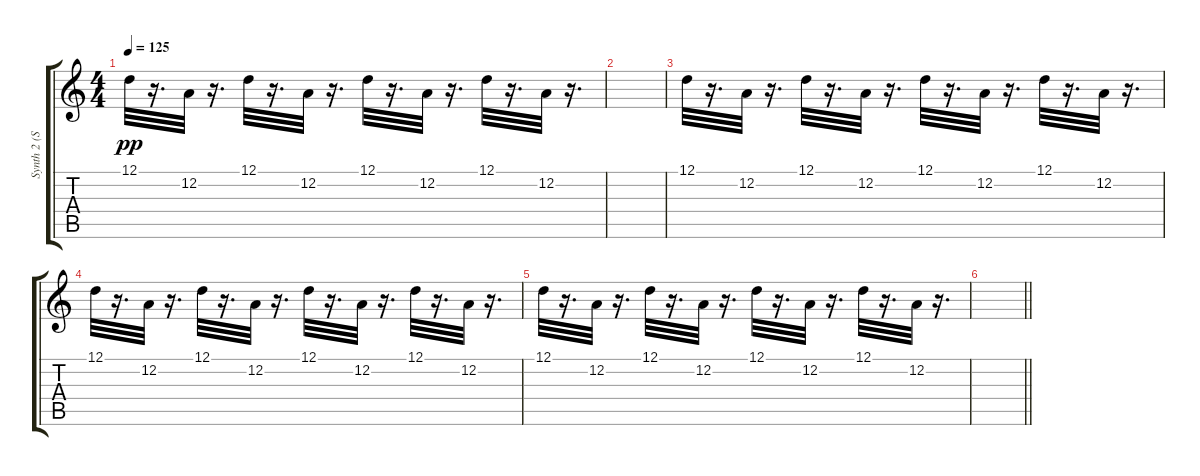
\track ("Synth 2 (Semple)" "Synth 2 (S") {instrument whistle}
\staff {score tabs}
\tuning (D4 A3 F3 C3 G2 C2) {hide}
\ts (4 4)
\tempo 125
\clef g2
\ks c
12.1.32{dy pp} r.16{d} 12.2.32 r.16{d} 12.1.32 r.16{d} 12.2.32 r.16{d} 12.1.32 r.16{d} 12.2.32 r.16{d} 12.1.32 r.16{d} 12.2.32 r.16{d} |
|
12.1.32 r.16{d} 12.2.32 r.16{d} 12.1.32 r.16{d} 12.2.32 r.16{d} 12.1.32 r.16{d} 12.2.32 r.16{d} 12.1.32 r.16{d} 12.2.32 r.16{d} |
12.1.32 r.16{d} 12.2.32 r.16{d} 12.1.32 r.16{d} 12.2.32 r.16{d} 12.1.32 r.16{d} 12.2.32 r.16{d} 12.1.32 r.16{d} 12.2.32 r.16{d} |
12.1.32 r.16{d} 12.2.32 r.16{d} 12.1.32 r.16{d} 12.2.32 r.16{d} 12.1.32 r.16{d} 12.2.32 r.16{d} 12.1.32 r.16{d} 12.2.32 r.16{d} |
\barLineRight lightlight
